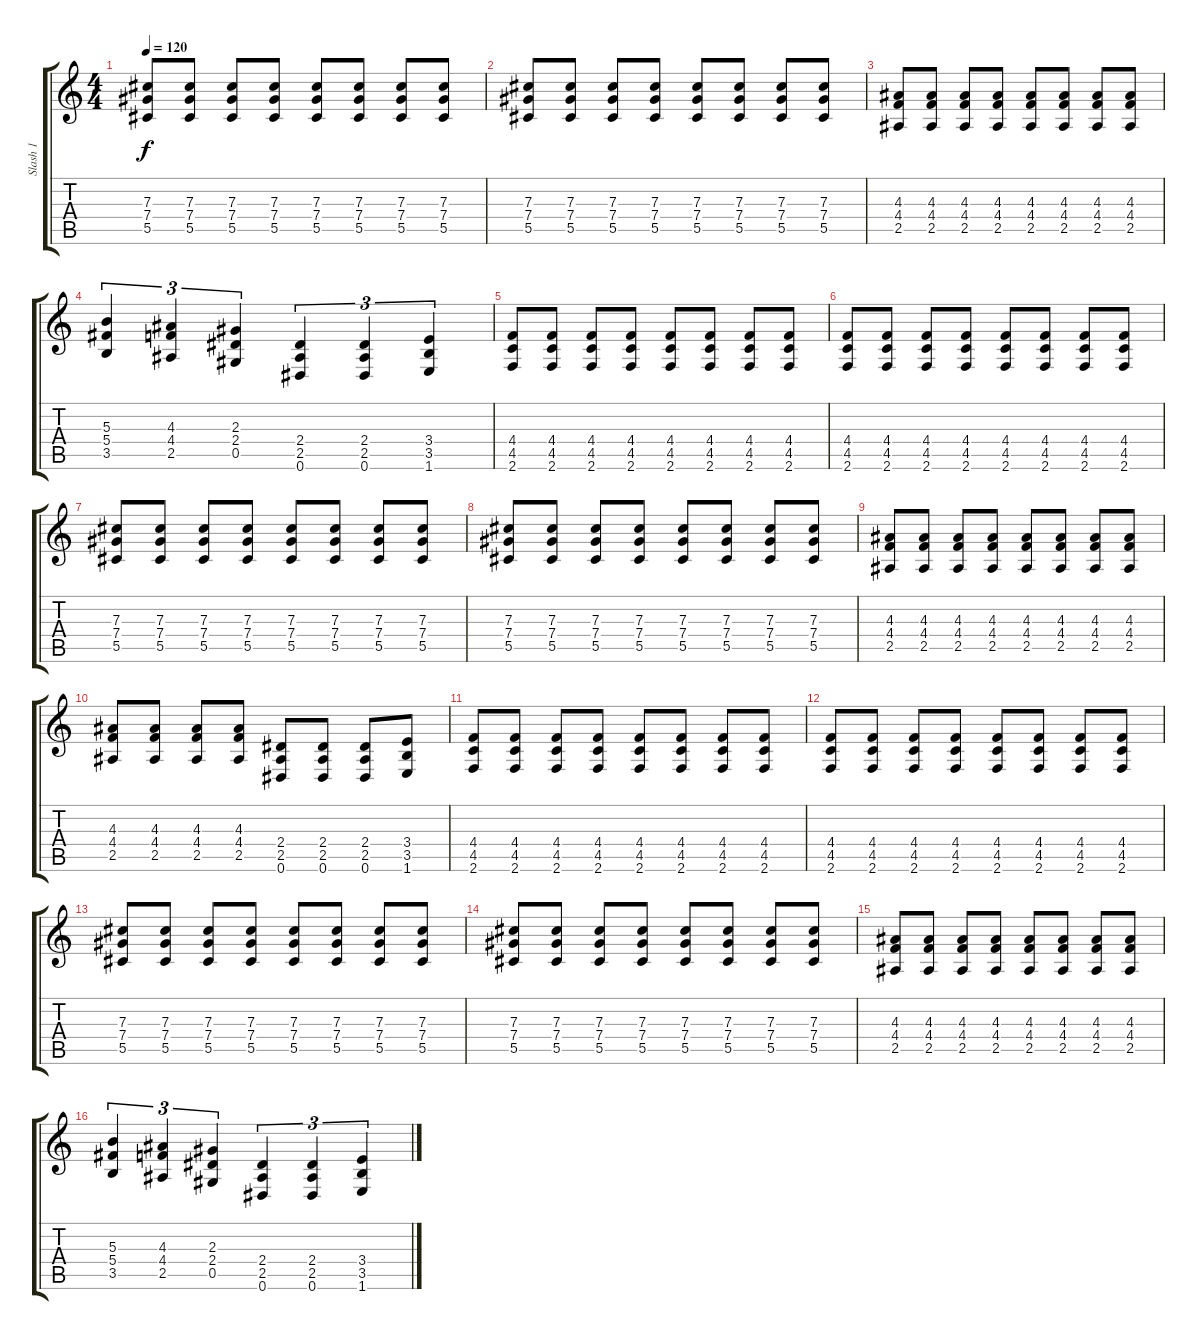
\track ("Slash 1" "Slash 1") {instrument distortionguitar}
\staff {score tabs}
\tuning (Eb4 Bb3 Gb3 Db3 Ab2 Eb2) {hide}
\ts (4 4)
\tempo 120
\clef g2
\ks c
(7.3 7.4 5.5).8{dy f} (7.3 7.4 5.5).8 (7.3 7.4 5.5).8 (7.3 7.4 5.5).8 (7.3 7.4 5.5).8 (7.3 7.4 5.5).8 (7.3 7.4 5.5).8 (7.3 7.4 5.5).8 |
(7.3 7.4 5.5).8 (7.3 7.4 5.5).8 (7.3 7.4 5.5).8 (7.3 7.4 5.5).8 (7.3 7.4 5.5).8 (7.3 7.4 5.5).8 (7.3 7.4 5.5).8 (7.3 7.4 5.5).8 |
(4.3 4.4 2.5).8 (4.3 4.4 2.5).8 (4.3 4.4 2.5).8 (4.3 4.4 2.5).8 (4.3 4.4 2.5).8 (4.3 4.4 2.5).8 (4.3 4.4 2.5).8 (4.3 4.4 2.5).8 |
(5.3 5.4 3.5).4{tu (3 2)} (4.3 4.4 2.5).4{tu (3 2)} (2.3 2.4 0.5).4{tu (3 2)} (2.4 2.5 0.6).4{tu (3 2)} (2.4 2.5 0.6).4{tu (3 2)} (3.4 3.5 1.6).4{tu (3 2)} |
(4.4 4.5 2.6).8 (4.4 4.5 2.6).8 (4.4 4.5 2.6).8 (4.4 4.5 2.6).8 (4.4 4.5 2.6).8 (4.4 4.5 2.6).8 (4.4 4.5 2.6).8 (4.4 4.5 2.6).8 |
(4.4 4.5 2.6).8 (4.4 4.5 2.6).8 (4.4 4.5 2.6).8 (4.4 4.5 2.6).8 (4.4 4.5 2.6).8 (4.4 4.5 2.6).8 (4.4 4.5 2.6).8 (4.4 4.5 2.6).8 |
(7.3 7.4 5.5).8 (7.3 7.4 5.5).8 (7.3 7.4 5.5).8 (7.3 7.4 5.5).8 (7.3 7.4 5.5).8 (7.3 7.4 5.5).8 (7.3 7.4 5.5).8 (7.3 7.4 5.5).8 |
(7.3 7.4 5.5).8 (7.3 7.4 5.5).8 (7.3 7.4 5.5).8 (7.3 7.4 5.5).8 (7.3 7.4 5.5).8 (7.3 7.4 5.5).8 (7.3 7.4 5.5).8 (7.3 7.4 5.5).8 |
(4.3 4.4 2.5).8 (4.3 4.4 2.5).8 (4.3 4.4 2.5).8 (4.3 4.4 2.5).8 (4.3 4.4 2.5).8 (4.3 4.4 2.5).8 (4.3 4.4 2.5).8 (4.3 4.4 2.5).8 |
(4.3 4.4 2.5).8 (4.3 4.4 2.5).8 (4.3 4.4 2.5).8 (4.3 4.4 2.5).8 (2.4 2.5 0.6).8 (2.4 2.5 0.6).8 (2.4 2.5 0.6).8 (3.4 3.5 1.6).8 |
(4.4 4.5 2.6).8 (4.4 4.5 2.6).8 (4.4 4.5 2.6).8 (4.4 4.5 2.6).8 (4.4 4.5 2.6).8 (4.4 4.5 2.6).8 (4.4 4.5 2.6).8 (4.4 4.5 2.6).8 |
(4.4 4.5 2.6).8 (4.4 4.5 2.6).8 (4.4 4.5 2.6).8 (4.4 4.5 2.6).8 (4.4 4.5 2.6).8 (4.4 4.5 2.6).8 (4.4 4.5 2.6).8 (4.4 4.5 2.6).8 |
(7.3 7.4 5.5).8 (7.3 7.4 5.5).8 (7.3 7.4 5.5).8 (7.3 7.4 5.5).8 (7.3 7.4 5.5).8 (7.3 7.4 5.5).8 (7.3 7.4 5.5).8 (7.3 7.4 5.5).8 |
(7.3 7.4 5.5).8 (7.3 7.4 5.5).8 (7.3 7.4 5.5).8 (7.3 7.4 5.5).8 (7.3 7.4 5.5).8 (7.3 7.4 5.5).8 (7.3 7.4 5.5).8 (7.3 7.4 5.5).8 |
(4.3 4.4 2.5).8 (4.3 4.4 2.5).8 (4.3 4.4 2.5).8 (4.3 4.4 2.5).8 (4.3 4.4 2.5).8 (4.3 4.4 2.5).8 (4.3 4.4 2.5).8 (4.3 4.4 2.5).8 |
(5.3 5.4 3.5).4{tu (3 2)} (4.3 4.4 2.5).4{tu (3 2)} (2.3 2.4 0.5).4{tu (3 2)} (2.4 2.5 0.6).4{tu (3 2)} (2.4 2.5 0.6).4{tu (3 2)} (3.4 3.5 1.6).4{tu (3 2)}
